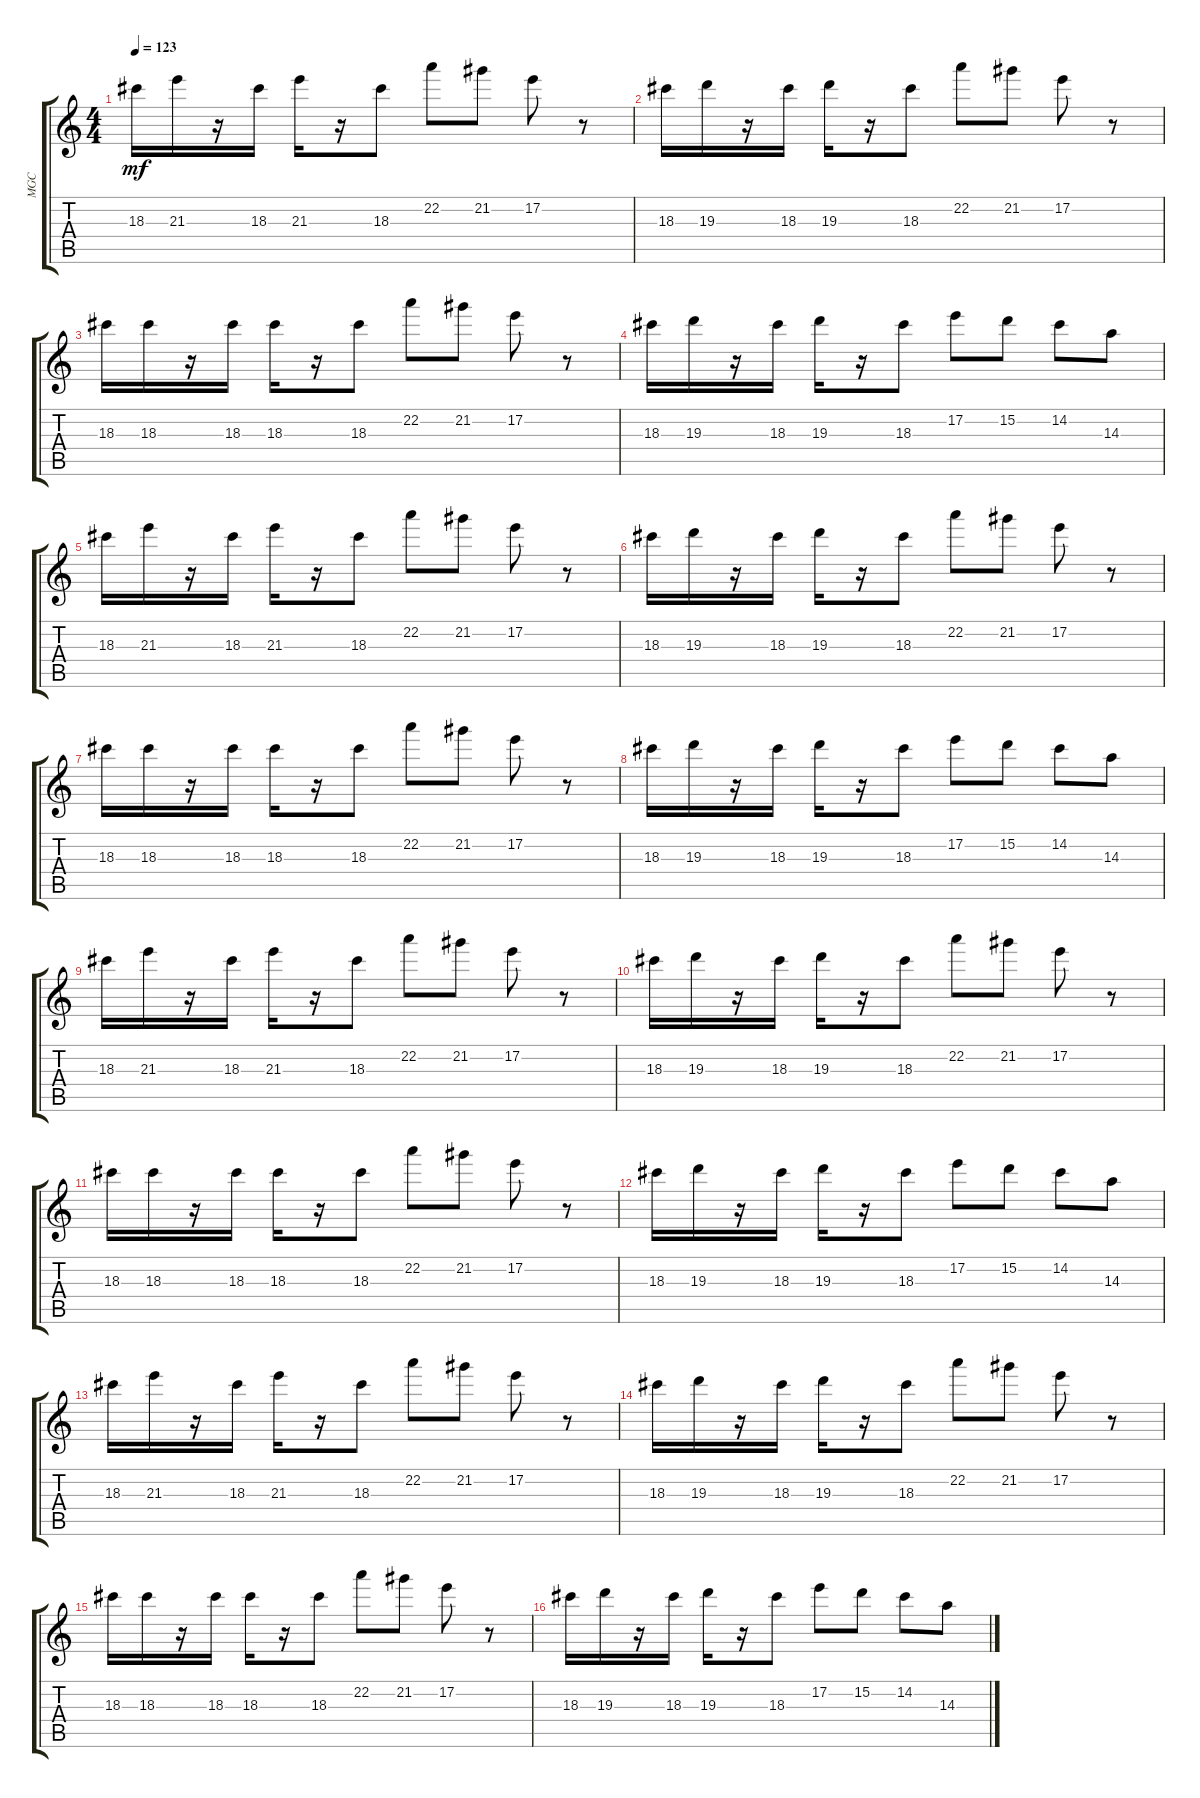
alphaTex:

\track ("MGC" "MGC") {instrument distortionguitar}
\staff {score tabs}
\tuning (E4 B3 G3 D3 A2 E2) {hide}
\ts (4 4)
\tempo 123
\clef g2
\ks c
18.3.16{dy mf} 21.3.16 r.16 18.3.16 21.3.16 r.16 18.3.8 22.2.8 21.2.8 17.2.8 r.8 |
18.3.16 19.3.16 r.16 18.3.16 19.3.16 r.16 18.3.8 22.2.8 21.2.8 17.2.8 r.8 |
18.3.16 18.3.16 r.16 18.3.16 18.3.16 r.16 18.3.8 22.2.8 21.2.8 17.2.8 r.8 |
18.3.16 19.3.16 r.16 18.3.16 19.3.16 r.16 18.3.8 17.2.8 15.2.8 14.2.8 14.3.8 |
18.3.16 21.3.16 r.16 18.3.16 21.3.16 r.16 18.3.8 22.2.8 21.2.8 17.2.8 r.8 |
18.3.16 19.3.16 r.16 18.3.16 19.3.16 r.16 18.3.8 22.2.8 21.2.8 17.2.8 r.8 |
18.3.16 18.3.16 r.16 18.3.16 18.3.16 r.16 18.3.8 22.2.8 21.2.8 17.2.8 r.8 |
18.3.16 19.3.16 r.16 18.3.16 19.3.16 r.16 18.3.8 17.2.8 15.2.8 14.2.8 14.3.8 |
18.3.16 21.3.16 r.16 18.3.16 21.3.16 r.16 18.3.8 22.2.8 21.2.8 17.2.8 r.8 |
18.3.16 19.3.16 r.16 18.3.16 19.3.16 r.16 18.3.8 22.2.8 21.2.8 17.2.8 r.8 |
18.3.16 18.3.16 r.16 18.3.16 18.3.16 r.16 18.3.8 22.2.8 21.2.8 17.2.8 r.8 |
18.3.16 19.3.16 r.16 18.3.16 19.3.16 r.16 18.3.8 17.2.8 15.2.8 14.2.8 14.3.8 |
18.3.16 21.3.16 r.16 18.3.16 21.3.16 r.16 18.3.8 22.2.8 21.2.8 17.2.8 r.8 |
18.3.16 19.3.16 r.16 18.3.16 19.3.16 r.16 18.3.8 22.2.8 21.2.8 17.2.8 r.8 |
18.3.16 18.3.16 r.16 18.3.16 18.3.16 r.16 18.3.8 22.2.8 21.2.8 17.2.8 r.8 |
18.3.16 19.3.16 r.16 18.3.16 19.3.16 r.16 18.3.8 17.2.8 15.2.8 14.2.8 14.3.8
